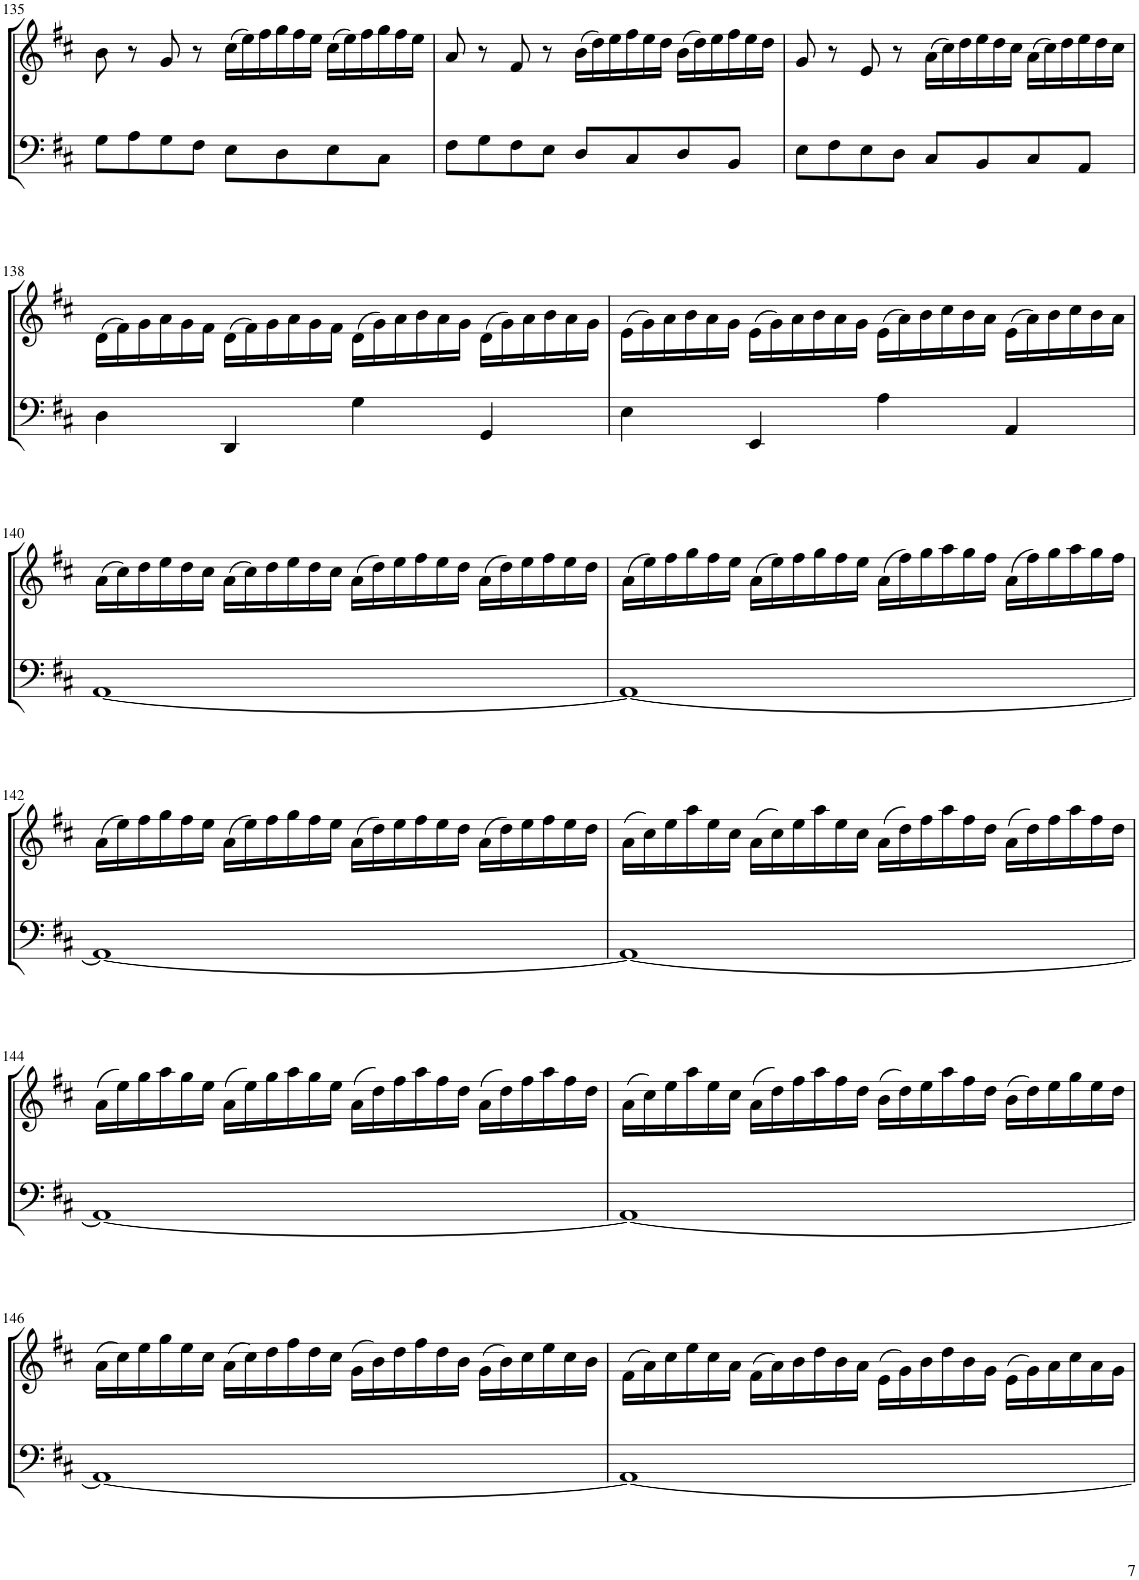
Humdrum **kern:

**kern	**kern
*part1	*part1
*staff2	*staff1
*I"Organ	*
!!LO:PB:g=z
*clefF4	*clefG2
*k[f#c#]	*k[f#c#]
*M4/4	*M4/4
*met(c)	*met(c)
=135	=135
8G\L	8b\
8A\	8r
8G\	8g/
8F#\J	8r
*	*Xtuplet
8E\L	(24cc#\LL
.	24ee\)
.	24ff#\
8D\	24gg\
.	24ff#\
.	24ee\JJ
8E\	(24cc#\LL
.	24ee\)
.	24ff#\
8C#\J	24gg\
.	24ff#\
.	24ee\JJ
=136	=136
8F#\L	8a/
8G\	8r
8F#\	8f#/
8E\J	8r
8D/L	(24b\LL
.	24dd\)
.	24ee\
8C#/	24ff#\
.	24ee\
.	24dd\JJ
8D/	(24b\LL
.	24dd\)
.	24ee\
8BB/J	24ff#\
.	24ee\
.	24dd\JJ
=137	=137
8E\L	8g/
8F#\	8r
8E\	8e/
8D\J	8r
8C#/L	(24a\LL
.	24cc#\)
.	24dd\
8BB/	24ee\
.	24dd\
.	24cc#\JJ
8C#/	(24a\LL
.	24cc#\)
.	24dd\
8AA/J	24ee\
.	24dd\
.	24cc#\JJ
!!LO:LB:g=z
=138	=138
4D\	(24d\LL
.	24f#\)
.	24g\
.	24a\
.	24g\
.	24f#\JJ
4DD/	(24d\LL
.	24f#\)
.	24g\
.	24a\
.	24g\
.	24f#\JJ
4G\	(24d\LL
.	24g\)
.	24a\
.	24b\
.	24a\
.	24g\JJ
4GG/	(24d\LL
.	24g\)
.	24a\
.	24b\
.	24a\
.	24g\JJ
=139	=139
4E\	(24e\LL
.	24g\)
.	24a\
.	24b\
.	24a\
.	24g\JJ
4EE/	(24e\LL
.	24g\)
.	24a\
.	24b\
.	24a\
.	24g\JJ
4A\	(24e\LL
.	24a\)
.	24b\
.	24cc#\
.	24b\
.	24a\JJ
4AA/	(24e\LL
.	24a\)
.	24b\
.	24cc#\
.	24b\
.	24a\JJ
!!LO:LB:g=z
=140	=140
[1AA	(24a\LL
.	24cc#\)
.	24dd\
.	24ee\
.	24dd\
.	24cc#\JJ
.	(24a\LL
.	24cc#\)
.	24dd\
.	24ee\
.	24dd\
.	24cc#\JJ
.	(24a\LL
.	24dd\)
.	24ee\
.	24ff#\
.	24ee\
.	24dd\JJ
.	(24a\LL
.	24dd\)
.	24ee\
.	24ff#\
.	24ee\
.	24dd\JJ
=141	=141
1AA_	(24a\LL
.	24ee\)
.	24ff#\
.	24gg\
.	24ff#\
.	24ee\JJ
.	(24a\LL
.	24ee\)
.	24ff#\
.	24gg\
.	24ff#\
.	24ee\JJ
.	(24a\LL
.	24ff#\)
.	24gg\
.	24aa\
.	24gg\
.	24ff#\JJ
.	(24a\LL
.	24ff#\)
.	24gg\
.	24aa\
.	24gg\
.	24ff#\JJ
!!LO:LB:g=z
=142	=142
1AA_	(24a\LL
.	24ee\)
.	24ff#\
.	24gg\
.	24ff#\
.	24ee\JJ
.	(24a\LL
.	24ee\)
.	24ff#\
.	24gg\
.	24ff#\
.	24ee\JJ
.	(24a\LL
.	24dd\)
.	24ee\
.	24ff#\
.	24ee\
.	24dd\JJ
.	(24a\LL
.	24dd\)
.	24ee\
.	24ff#\
.	24ee\
.	24dd\JJ
=143	=143
1AA_	(24a\LL
.	24cc#\)
.	24ee\
.	24aa\
.	24ee\
.	24cc#\JJ
.	(24a\LL
.	24cc#\)
.	24ee\
.	24aa\
.	24ee\
.	24cc#\JJ
.	(24a\LL
.	24dd\)
.	24ff#\
.	24aa\
.	24ff#\
.	24dd\JJ
.	(24a\LL
.	24dd\)
.	24ff#\
.	24aa\
.	24ff#\
.	24dd\JJ
!!LO:LB:g=z
=144	=144
1AA_	(24a\LL
.	24ee\)
.	24gg\
.	24aa\
.	24gg\
.	24ee\JJ
.	(24a\LL
.	24ee\)
.	24gg\
.	24aa\
.	24gg\
.	24ee\JJ
.	(24a\LL
.	24dd\)
.	24ff#\
.	24aa\
.	24ff#\
.	24dd\JJ
.	(24a\LL
.	24dd\)
.	24ff#\
.	24aa\
.	24ff#\
.	24dd\JJ
=145	=145
1AA_	(24a\LL
.	24cc#\)
.	24ee\
.	24aa\
.	24ee\
.	24cc#\JJ
.	(24a\LL
.	24dd\)
.	24ff#\
.	24aa\
.	24ff#\
.	24dd\JJ
.	(24b\LL
.	24dd\)
.	24ee\
.	24aa\
.	24ff#\
.	24dd\JJ
.	(24b\LL
.	24dd\)
.	24ee\
.	24gg\
.	24ee\
.	24dd\JJ
!!LO:LB:g=z
=146	=146
1AA_	(24a\LL
.	24cc#\)
.	24ee\
.	24gg\
.	24ee\
.	24cc#\JJ
.	(24a\LL
.	24cc#\)
.	24dd\
.	24ff#\
.	24dd\
.	24cc#\JJ
.	(24g\LL
.	24b\)
.	24dd\
.	24ff#\
.	24dd\
.	24b\JJ
.	(24g\LL
.	24b\)
.	24cc#\
.	24ee\
.	24cc#\
.	24b\JJ
=147	=147
1AA_	(24f#\LL
.	24a\)
.	24cc#\
.	24ee\
.	24cc#\
.	24a\JJ
.	(24f#\LL
.	24a\)
.	24b\
.	24dd\
.	24b\
.	24a\JJ
.	(24e\LL
.	24g\)
.	24b\
.	24dd\
.	24b\
.	24g\JJ
.	(24e\LL
.	24g\)
.	24a\
.	24cc#\
.	24a\
.	24g\JJ
=	=
*-	*-
